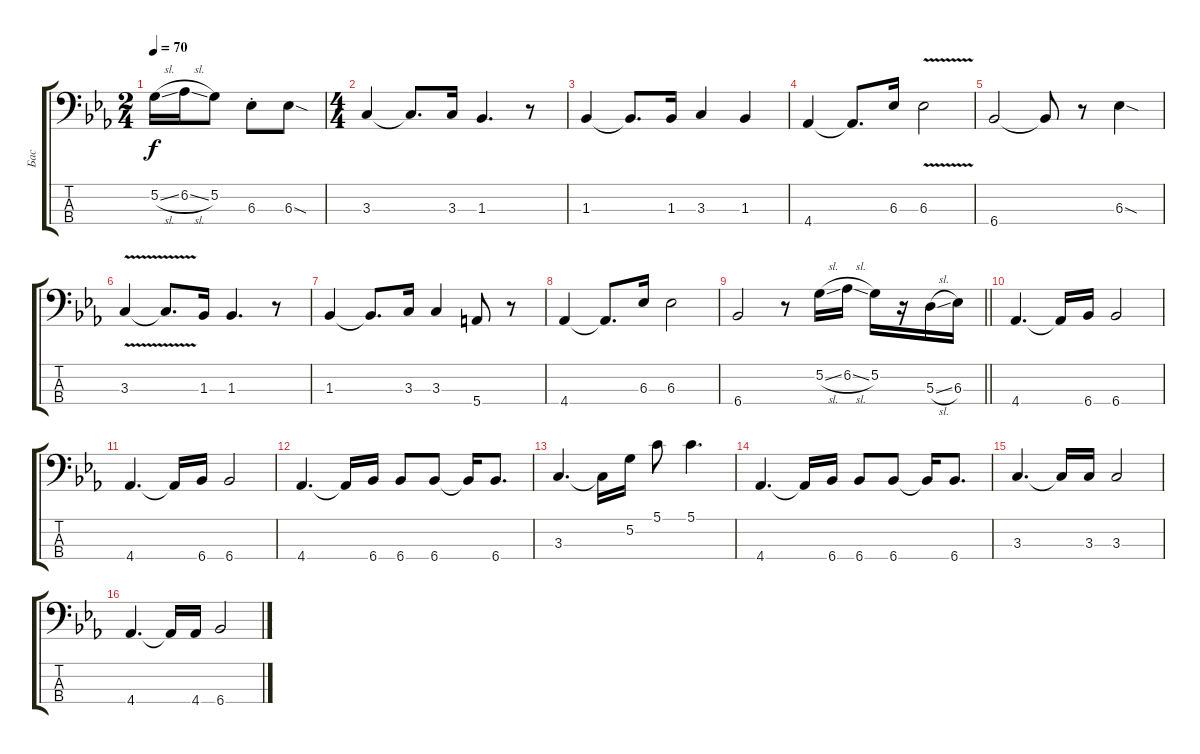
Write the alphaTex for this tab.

\track ("Бас" "Бас") {instrument electricbassfinger}
\staff {score tabs}
\tuning (G2 D2 A1 E1) {hide}
\ts (2 4)
\tempo 70
\clef f4
\ks eb
5.2{sl}.16{dy f} 6.2{sl}.16 5.2.8 6.3{st}.8 6.3{sod}.8 |
\ts (4 4)
3.3.4 3.3{t}.8{d} 3.3.16 1.3.4{d} r.8 |
1.3.4 1.3{t}.8{d} 1.3.16 3.3.4 1.3.4 |
4.4.4 4.4{t}.8{d} 6.3.16 6.3{v}.2 |
6.4.2 6.4{t}.8 r.8 6.3{sod}.4 |
3.3{v}.4 3.3{t}.8{d} 1.3.16 1.3.4{d} r.8 |
1.3.4 1.3{t}.8{d} 3.3.16 3.3.4 5.4.8 r.8 |
4.4.4 4.4{t}.8{d} 6.3.16 6.3.2 |
\barLineRight lightlight
6.4.2 r.8 5.2{sl}.16 6.2{sl}.16 5.2.16 r.16 5.3{sl}.16 6.3.16 |
4.4.4{d} 4.4{t}.16 6.4.16 6.4.2 |
4.4.4{d} 4.4{t}.16 6.4.16 6.4.2 |
4.4.4{d} 4.4{t}.16 6.4.16 6.4.8 6.4.8 6.4{t}.16 6.4.8{d} |
3.3.4{d} 3.3{t}.16 5.2.16 5.1.8 5.1.4{d} |
4.4.4{d} 4.4{t}.16 6.4.16 6.4.8 6.4.8 6.4{t}.16 6.4.8{d} |
3.3.4{d} 3.3{t}.16 3.3.16 3.3.2 |
4.4.4{d} 4.4{t}.16 4.4.16 6.4.2
